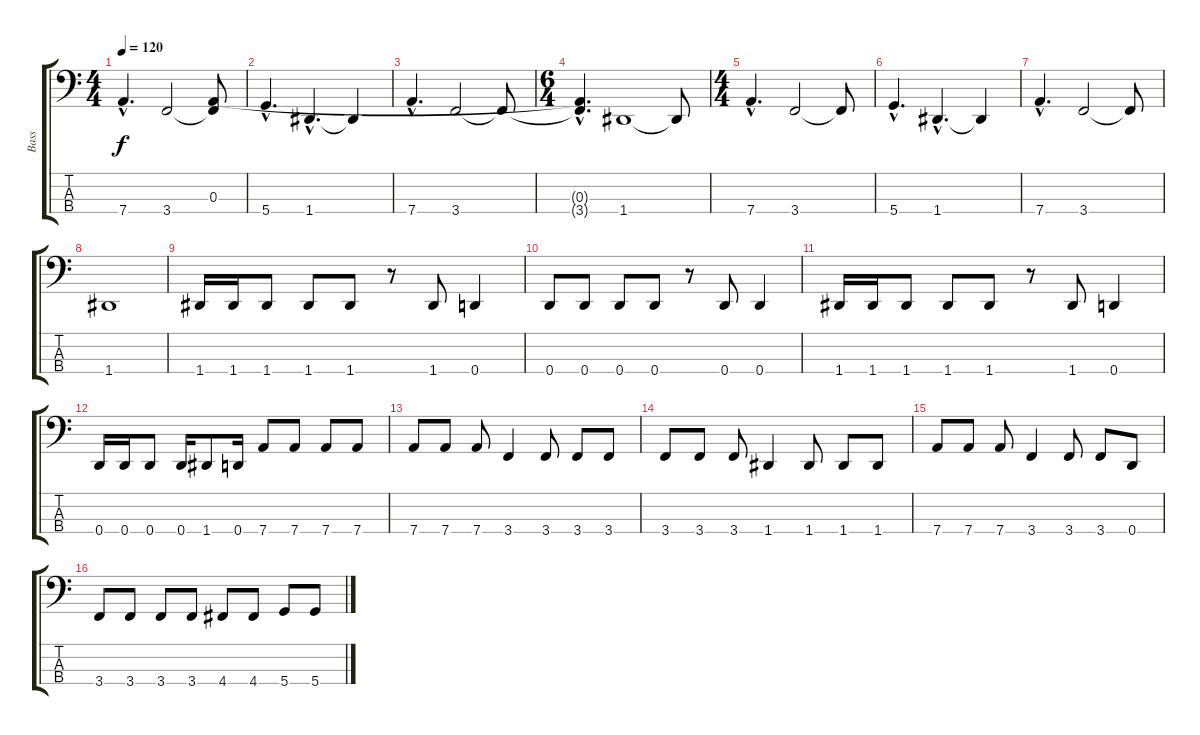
\track ("Bass" "Bass") {instrument electricbasspick}
\staff {score tabs}
\tuning (G2 D2 A1 D1) {hide}
\ts (4 4)
\tempo 120
\clef f4
\ks c
7.4{hac}.4{d dy f} 3.4.2 (0.3 3.4{t}).8 |
5.4{hac}.4{d} 1.4{hac}.4{d} 1.4{t}.4 |
7.4{hac}.4{d} 3.4.2 3.4{t}.8 |
\ts (6 4)
(0.3{hac t} 3.4{hac t}).4{d} 1.4.1 1.4{t}.8 |
\ts (4 4)
7.4{hac}.4{d} 3.4.2 3.4{t}.8 |
5.4{hac}.4{d} 1.4{hac}.4{d} 1.4{t}.4 |
7.4{hac}.4{d} 3.4.2 3.4{t}.8 |
1.4.1 |
1.4.16 1.4.16 1.4.8 1.4.8 1.4.8 r.8 1.4.8 0.4.4 |
0.4.8 0.4.8 0.4.8 0.4.8 r.8 0.4.8 0.4.4 |
1.4.16 1.4.16 1.4.8 1.4.8 1.4.8 r.8 1.4.8 0.4.4 |
0.4.16 0.4.16 0.4.8 0.4.16 1.4.8 0.4.16 7.4.8 7.4.8 7.4.8 7.4.8 |
7.4.8 7.4.8 7.4.8 3.4.4 3.4.8 3.4.8 3.4.8 |
3.4.8 3.4.8 3.4.8 1.4.4 1.4.8 1.4.8 1.4.8 |
7.4.8 7.4.8 7.4.8 3.4.4 3.4.8 3.4.8 0.4.8 |
3.4.8 3.4.8 3.4.8 3.4.8 4.4.8 4.4.8 5.4.8 5.4.8
